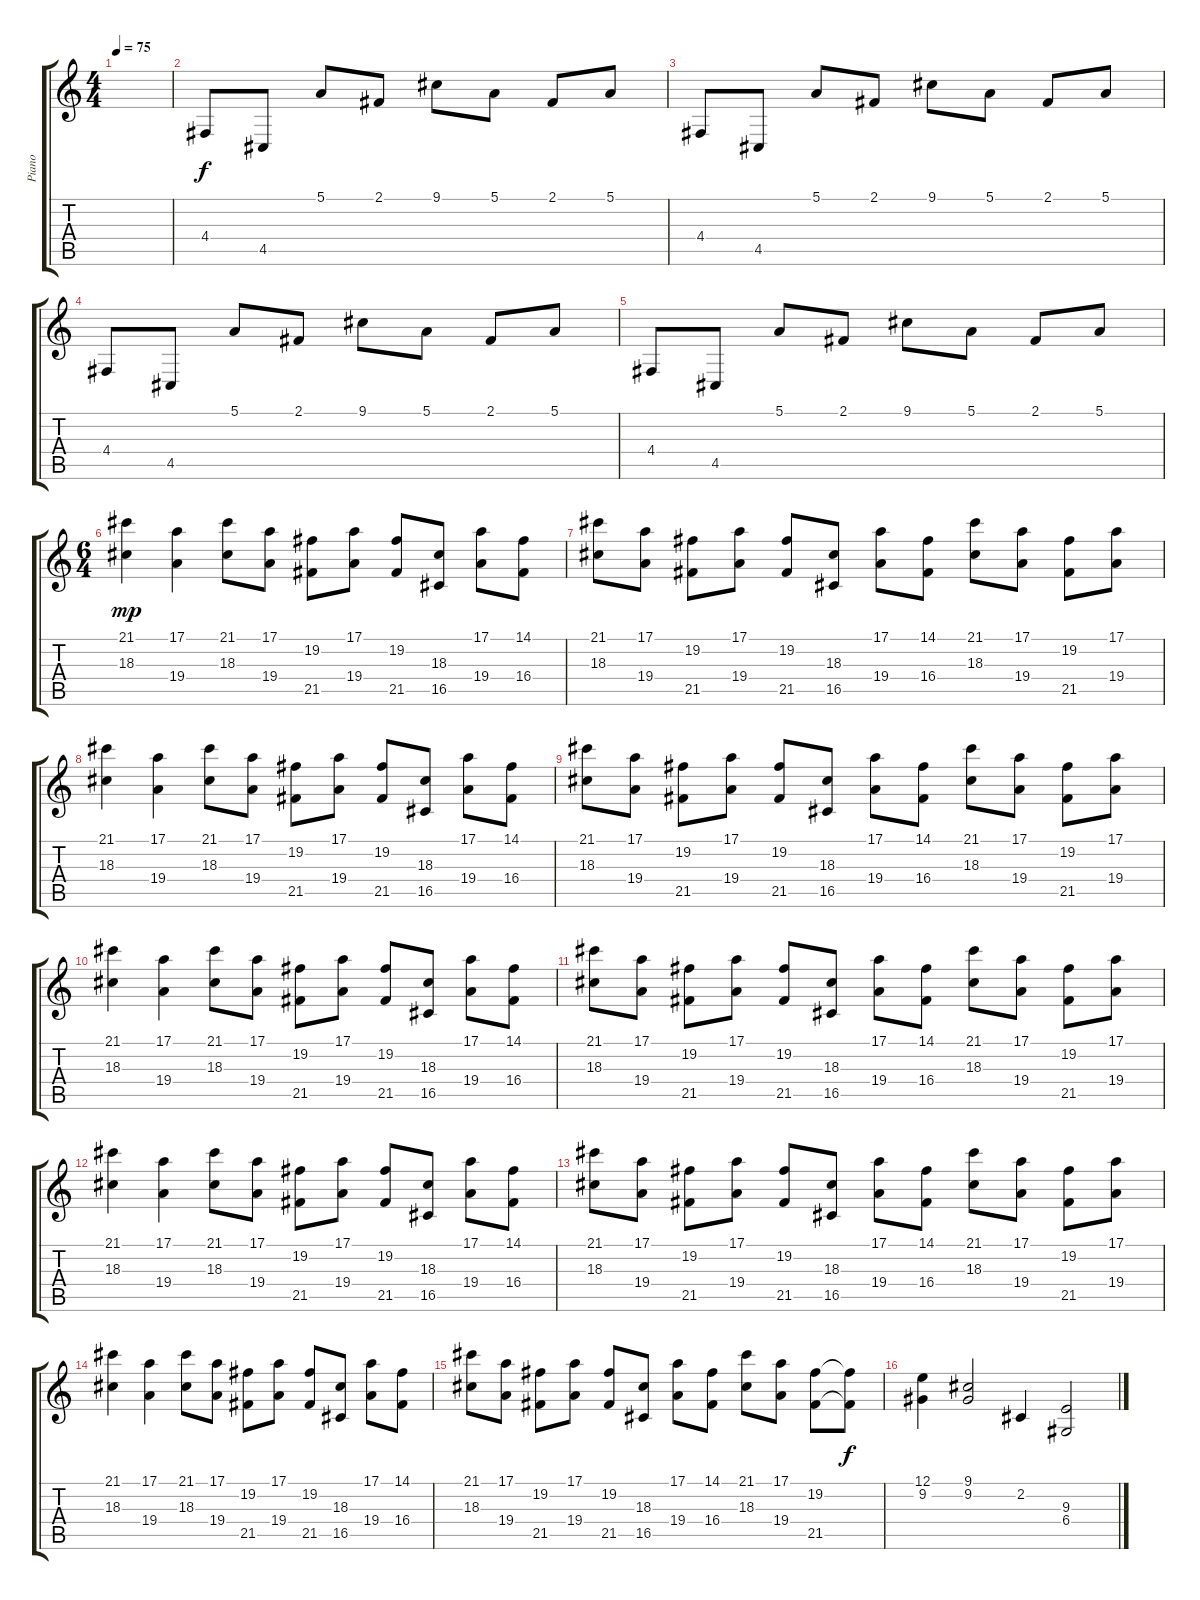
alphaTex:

\track ("Piano" "Piano") {instrument acousticgrandpiano}
\staff {score tabs}
\tuning (E4 B3 G3 D3 A2 E2) {hide}
\ts (4 4)
\tempo 75
\clef g2
\ks c
|
4.4.8{volume 8} 4.5.8 5.1.8 2.1.8 9.1.8 5.1.8 2.1.8 5.1.8 |
4.4.8 4.5.8 5.1.8 2.1.8 9.1.8 5.1.8 2.1.8 5.1.8 |
4.4.8 4.5.8 5.1.8 2.1.8 9.1.8 5.1.8 2.1.8 5.1.8 |
4.4.8 4.5.8 5.1.8 2.1.8 9.1.8 5.1.8 2.1.8 5.1.8 |
\ts (6 4)
(21.1 18.3).4{dy mp volume 9 instrument pad8sweep} (17.1 19.4).4 (21.1 18.3).8 (17.1 19.4).8 (19.2 21.5).8 (17.1 19.4).8 (19.2 21.5).8 (18.3 16.5).8 (17.1 19.4).8 (14.1 16.4).8 |
(21.1 18.3).8 (17.1 19.4).8 (19.2 21.5).8 (17.1 19.4).8 (19.2 21.5).8 (18.3 16.5).8 (17.1 19.4).8 (14.1 16.4).8 (21.1 18.3).8 (17.1 19.4).8 (19.2 21.5).8 (17.1 19.4).8 |
(21.1 18.3).4 (17.1 19.4).4 (21.1 18.3).8 (17.1 19.4).8 (19.2 21.5).8 (17.1 19.4).8 (19.2 21.5).8 (18.3 16.5).8 (17.1 19.4).8 (14.1 16.4).8 |
(21.1 18.3).8 (17.1 19.4).8 (19.2 21.5).8 (17.1 19.4).8 (19.2 21.5).8 (18.3 16.5).8 (17.1 19.4).8 (14.1 16.4).8 (21.1 18.3).8 (17.1 19.4).8 (19.2 21.5).8 (17.1 19.4).8 |
(21.1 18.3).4 (17.1 19.4).4 (21.1 18.3).8 (17.1 19.4).8 (19.2 21.5).8 (17.1 19.4).8 (19.2 21.5).8 (18.3 16.5).8 (17.1 19.4).8 (14.1 16.4).8 |
(21.1 18.3).8 (17.1 19.4).8 (19.2 21.5).8 (17.1 19.4).8 (19.2 21.5).8 (18.3 16.5).8 (17.1 19.4).8 (14.1 16.4).8 (21.1 18.3).8 (17.1 19.4).8 (19.2 21.5).8 (17.1 19.4).8 |
(21.1 18.3).4 (17.1 19.4).4 (21.1 18.3).8 (17.1 19.4).8 (19.2 21.5).8 (17.1 19.4).8 (19.2 21.5).8 (18.3 16.5).8 (17.1 19.4).8 (14.1 16.4).8 |
(21.1 18.3).8 (17.1 19.4).8 (19.2 21.5).8 (17.1 19.4).8 (19.2 21.5).8 (18.3 16.5).8 (17.1 19.4).8 (14.1 16.4).8 (21.1 18.3).8 (17.1 19.4).8 (19.2 21.5).8 (17.1 19.4).8 |
(21.1 18.3).4 (17.1 19.4).4 (21.1 18.3).8 (17.1 19.4).8 (19.2 21.5).8 (17.1 19.4).8 (19.2 21.5).8 (18.3 16.5).8 (17.1 19.4).8 (14.1 16.4).8 |
(21.1 18.3).8 (17.1 19.4).8 (19.2 21.5).8 (17.1 19.4).8 (19.2 21.5).8 (18.3 16.5).8 (17.1 19.4).8 (14.1 16.4).8 (21.1 18.3).8 (17.1 19.4).8 (19.2 21.5).8 (19.2{t} 21.5{t}).8{dy f} |
(12.1 9.2).4{volume 13 instrument acousticgrandpiano} (9.1 9.2).2 2.2.4 (9.3 6.4).2
